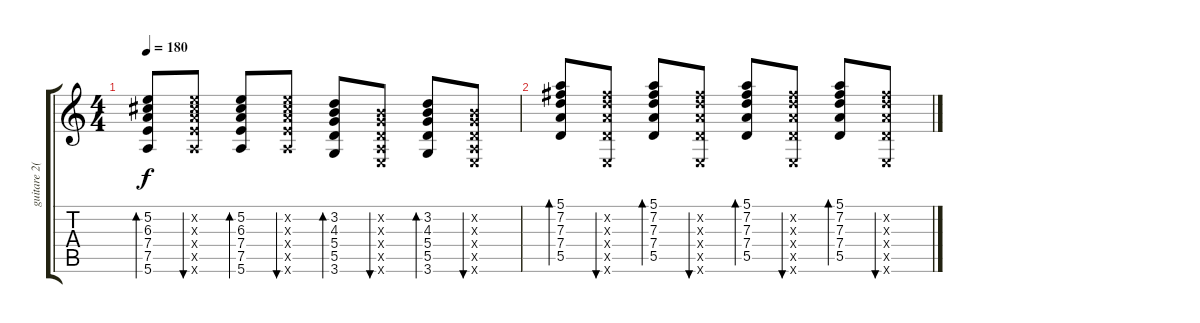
\track ("guitare 2(lint)" "guitare 2(") {instrument electricguitarclean}
\staff {score tabs}
\tuning (E4 B3 G3 D3 A2 E2) {hide}
\ts (4 4)
\tempo 180
\clef g2
\ks c
(5.2 6.3 7.4 7.5 5.6).8{bd 60 dy f} (5.2{x} 6.3{x} 7.4{x} 7.5{x} 5.6{x}).8{bu 60} (5.2 6.3 7.4 7.5 5.6).8{bd 60} (5.2{x} 6.3{x} 7.4{x} 7.5{x} 5.6{x}).8{bu 60} (3.2 4.3 5.4 5.5 3.6).8{bd 60} (0.2{x} 0.3{x} 0.4{x} 0.5{x} 0.6{x}).8{bu 60} (3.2 4.3 5.4 5.5 3.6).8{bd 60} (0.2{x} 0.3{x} 0.4{x} 0.5{x} 0.6{x}).8{bu 60} |
(5.1 7.2 7.3 7.4 5.5).8{bd 60} (7.2{x} 7.3{x} 7.4{x} 5.5{x} 0.6{x}).8{bu 60} (5.1 7.2 7.3 7.4 5.5).8{bd 60} (7.2{x} 7.3{x} 7.4{x} 5.5{x} 0.6{x}).8{bu 60} (5.1 7.2 7.3 7.4 5.5).8{bd 60} (7.2{x} 7.3{x} 7.4{x} 5.5{x} 0.6{x}).8{bu 60} (5.1 7.2 7.3 7.4 5.5).8{bd 60} (7.2{x} 7.3{x} 7.4{x} 5.5{x} 0.6{x}).8{bu 60}
